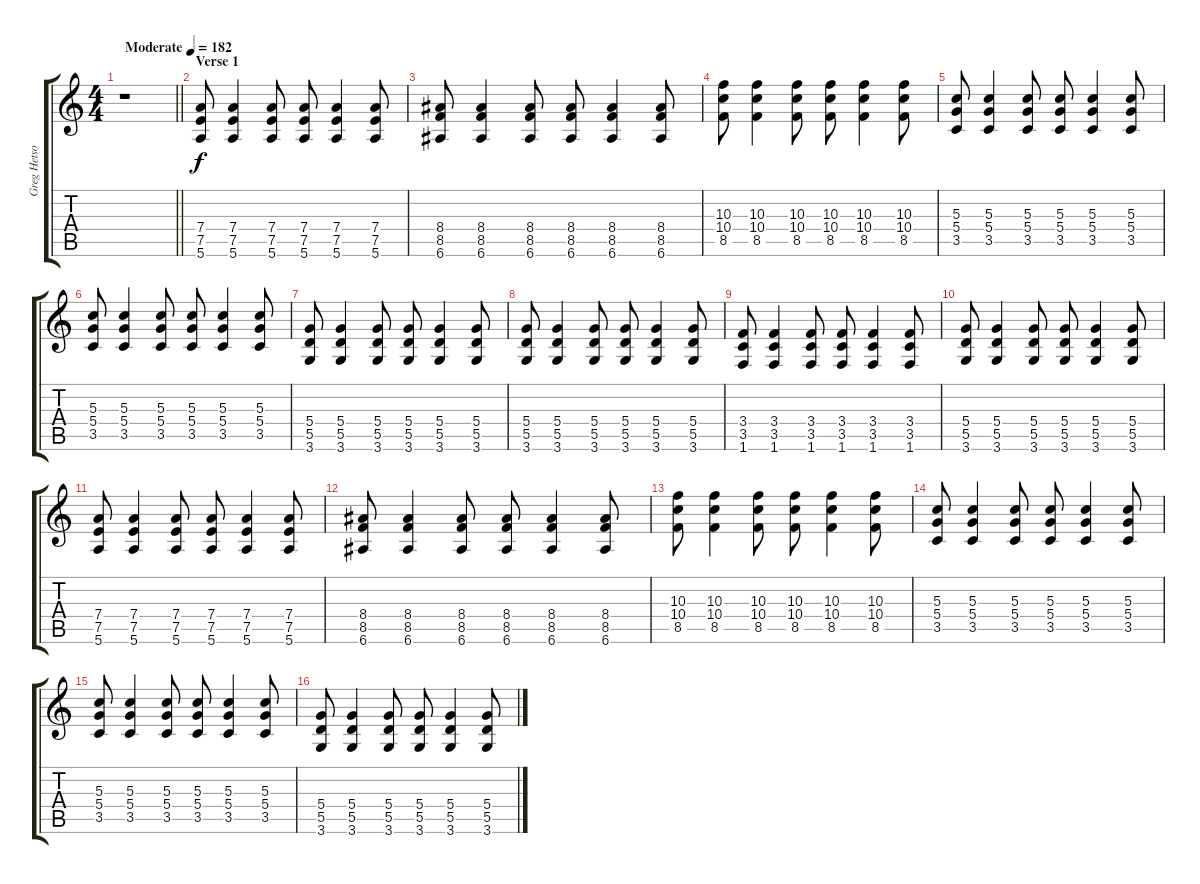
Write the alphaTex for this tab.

\track ("Greg Hetson" "Greg Hetso") {instrument overdrivenguitar}
\staff {score tabs}
\tuning (E4 B3 G3 D3 A2 E2) {hide}
\ts (4 4)
\tempo (182 "Moderate")
\clef g2
\barLineRight lightlight
\ks c
r.1{dy f instrument overdrivenguitar} |
\section ("" "Verse 1")
(7.4 7.5 5.6).8 (7.4 7.5 5.6).4 (7.4 7.5 5.6).8 (7.4 7.5 5.6).8 (7.4 7.5 5.6).4 (7.4 7.5 5.6).8 |
(8.4 8.5 6.6).8 (8.4 8.5 6.6).4 (8.4 8.5 6.6).8 (8.4 8.5 6.6).8 (8.4 8.5 6.6).4 (8.4 8.5 6.6).8 |
(10.3 10.4 8.5).8 (10.3 10.4 8.5).4 (10.3 10.4 8.5).8 (10.3 10.4 8.5).8 (10.3 10.4 8.5).4 (10.3 10.4 8.5).8 |
(5.3 5.4 3.5).8 (5.3 5.4 3.5).4 (5.3 5.4 3.5).8 (5.3 5.4 3.5).8 (5.3 5.4 3.5).4 (5.3 5.4 3.5).8 |
(5.3 5.4 3.5).8 (5.3 5.4 3.5).4 (5.3 5.4 3.5).8 (5.3 5.4 3.5).8 (5.3 5.4 3.5).4 (5.3 5.4 3.5).8 |
(5.4 5.5 3.6).8 (5.4 5.5 3.6).4 (5.4 5.5 3.6).8 (5.4 5.5 3.6).8 (5.4 5.5 3.6).4 (5.4 5.5 3.6).8 |
(5.4 5.5 3.6).8 (5.4 5.5 3.6).4 (5.4 5.5 3.6).8 (5.4 5.5 3.6).8 (5.4 5.5 3.6).4 (5.4 5.5 3.6).8 |
(3.4 3.5 1.6).8 (3.4 3.5 1.6).4 (3.4 3.5 1.6).8 (3.4 3.5 1.6).8 (3.4 3.5 1.6).4 (3.4 3.5 1.6).8 |
(5.4 5.5 3.6).8 (5.4 5.5 3.6).4 (5.4 5.5 3.6).8 (5.4 5.5 3.6).8 (5.4 5.5 3.6).4 (5.4 5.5 3.6).8 |
(7.4 7.5 5.6).8 (7.4 7.5 5.6).4 (7.4 7.5 5.6).8 (7.4 7.5 5.6).8 (7.4 7.5 5.6).4 (7.4 7.5 5.6).8 |
(8.4 8.5 6.6).8 (8.4 8.5 6.6).4 (8.4 8.5 6.6).8 (8.4 8.5 6.6).8 (8.4 8.5 6.6).4 (8.4 8.5 6.6).8 |
(10.3 10.4 8.5).8 (10.3 10.4 8.5).4 (10.3 10.4 8.5).8 (10.3 10.4 8.5).8 (10.3 10.4 8.5).4 (10.3 10.4 8.5).8 |
(5.3 5.4 3.5).8 (5.3 5.4 3.5).4 (5.3 5.4 3.5).8 (5.3 5.4 3.5).8 (5.3 5.4 3.5).4 (5.3 5.4 3.5).8 |
(5.3 5.4 3.5).8 (5.3 5.4 3.5).4 (5.3 5.4 3.5).8 (5.3 5.4 3.5).8 (5.3 5.4 3.5).4 (5.3 5.4 3.5).8 |
(5.4 5.5 3.6).8 (5.4 5.5 3.6).4 (5.4 5.5 3.6).8 (5.4 5.5 3.6).8 (5.4 5.5 3.6).4 (5.4 5.5 3.6).8
